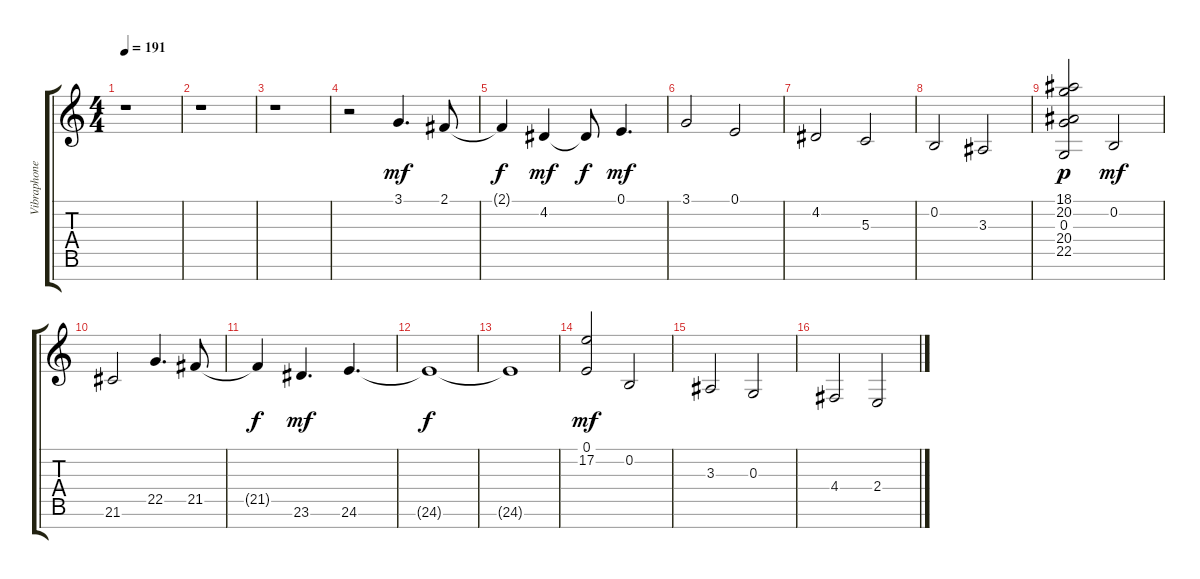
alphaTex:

\track ("Vibraphone" "Vibraphone") {instrument vibraphone}
\staff {score tabs}
\tuning (E4 B3 G3 D3 A2 E2 B1) {hide}
\ts (4 4)
\tempo 191
\clef g2
\ks c
r.1{dy mf} |
r.1 |
r.1 |
r.2 3.1.4{d} 2.1.8 |
2.1{t}.4{dy f} 4.2.4{dy mf} 4.2{t}.8{dy f} 0.1.4{d dy mf} |
3.1.2 0.1.2 |
4.2.2 5.3.2 |
0.2.2 3.3.2 |
(18.1 20.2 0.3 20.4 22.5).2{dy p} 0.2.2{dy mf} |
21.6.2 22.5.4{d} 21.5.8 |
21.5{t}.4{dy f} 23.6.4{d dy mf} 24.6.4{d} |
24.6{t}.1{dy f} |
24.6{t}.1 |
(0.1 17.2).2{dy mf} 0.2.2 |
3.3.2 0.3.2 |
4.4.2 2.4.2
